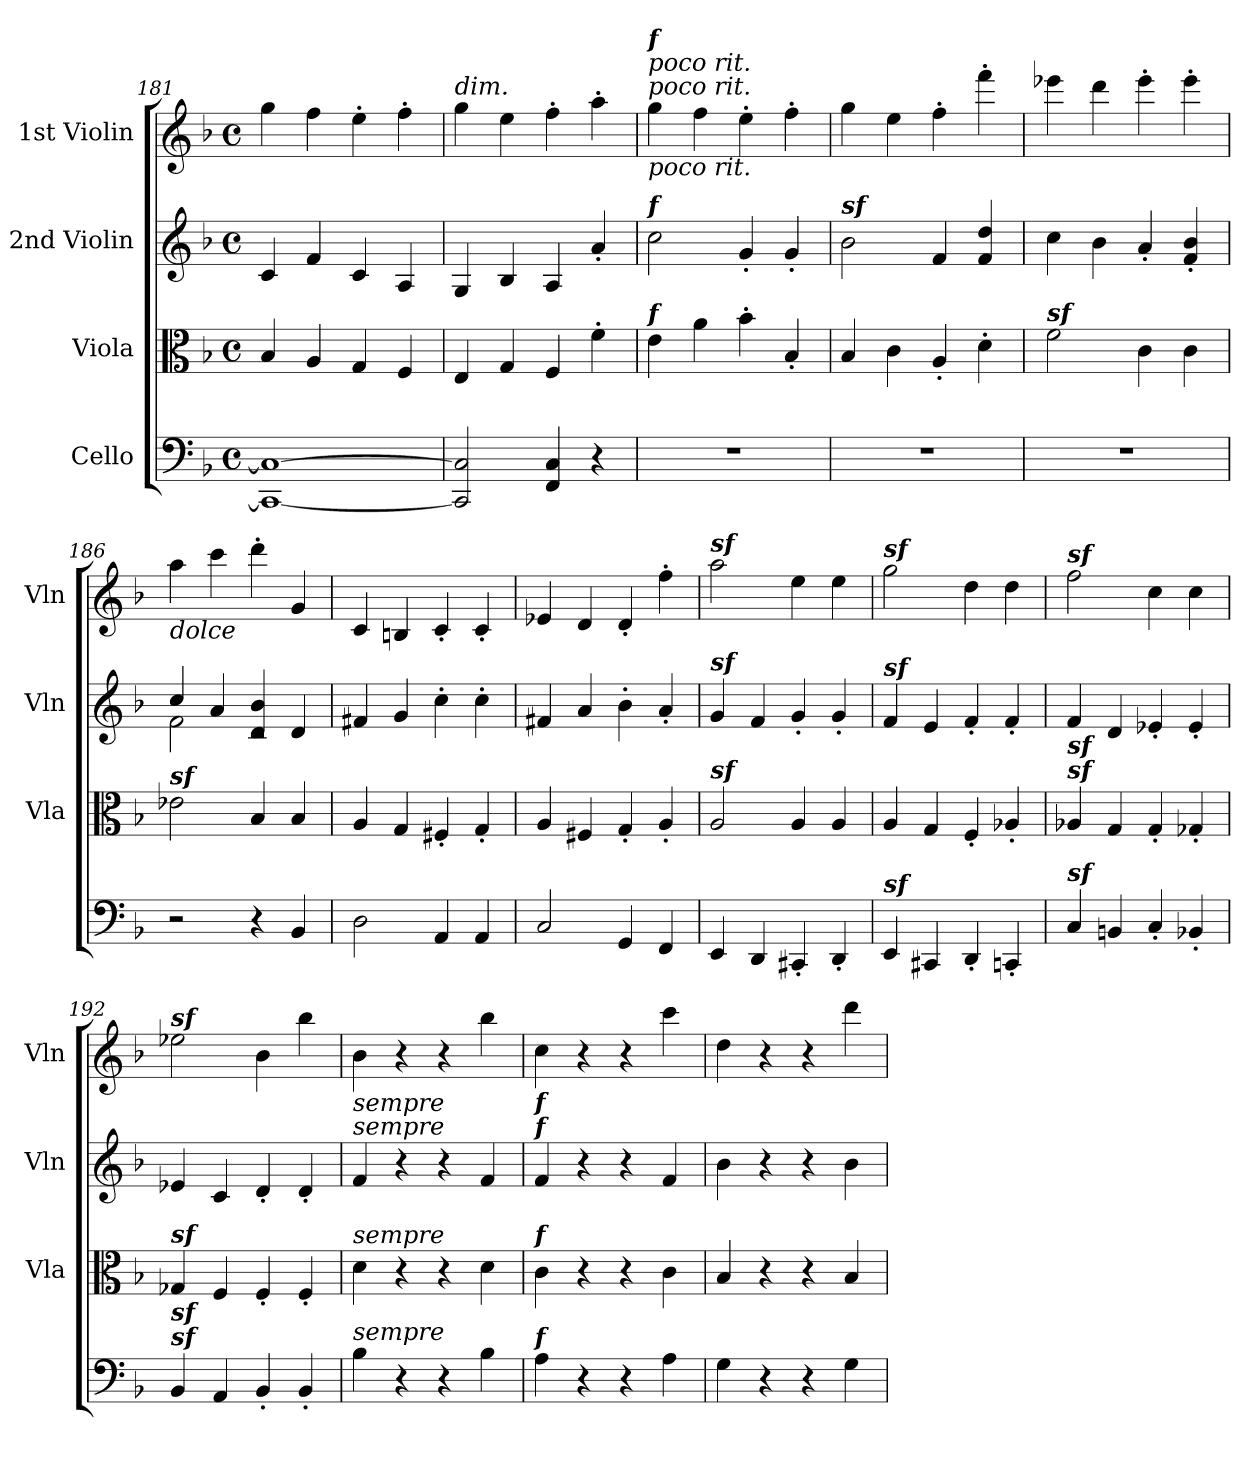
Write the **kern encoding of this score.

**kern	**kern	**kern	**kern
*part4	*part3	*part2	*part1
*staff4	*staff3	*staff2	*staff1
*I"Cello	*I"Viola	*I"2nd Violin	*I"1st Violin
*	*I'Vla	*I'Vln	*I'Vln
*clefF4	*clefC3	*clefG2	*clefG2
*k[b-]	*k[b-]	*k[b-]	*k[b-]
*F:	*F:	*F:	*F:
*M4/4	*M4/4	*M4/4	*M4/4
*met(c)	*met(c)	*met(c)	*met(c)
=181	=181	=181	=181
1CC_ 1C_	4B-/	4c/	4gg\
.	4A/	4f/	4ff\
.	4G/	4c/	4ee'\
.	4F/	4A/	4ff'\
=182	=182	=182	=182
!	!	!	!LO:TX:a:i:t=dim.
2CC/] 2C/]	4E/	4G/	4gg\
.	4G/	4B-/	4ee\
4FF/ 4C/	4F/	4A/	4ff'\
4r	4f'\	4a'/	4aa'\
=183	=183	=183	=183
!	!	!	!LO:TX:b:i:t=poco rit.
!	!	!	!LO:TX:a:i:t=poco rit.
!	!	!	!LO:TX:a:i:t=poco rit.
!	!	!	!LO:TX:a:Bi:t=f
!	!	!LO:TX:a:Bi:t=f	!
!	!LO:TX:a:Bi:t=f	!	!
1r	4e\	2cc\	4gg\
.	4a\	.	4ff\
.	4b-'\	4g'/	4ee'\
.	4B-'/	4g'/	4ff'\
=184	=184	=184	=184
!	!	!LO:TX:a:Bi:t=sf	!
1r	4B-/	2b-\	4gg\
.	4c\	.	4ee\
.	4A'/	4f/	4ff'\
.	4d'\	4f/ 4dd/	4fff'\
!!LO:LB:g=z
=185	=185	=185	=185
!	!LO:TX:a:Bi:t=sf	!	!
1r	2f\	4cc\	4eee-X\
.	.	4b-\	4ddd\
.	4c\	4a'/	4eee-'\
.	4c\	4f/' 4b-/'	4eee-'\
=186	=186	=186	=186
*	*	*^	*
!	!	!	!	!LO:TX:b:i:t=dolce
!	!LO:TX:a:Bi:t=sf	!	!	!
2r	2e-X\	4cc/	2f\	4aa\
.	.	4a/	.	4ccc\
4r	4B-/	4d/ 4b-/	2rc	4ddd'\
4BB-/	4B-/	4d/	.	4g/
*	*	*v	*v	*
=187	=187	=187	=187
2D\	4A/	4f#X/	4c/
.	4G/	4g/	4Bn/
4AA/	4F#X'/	4cc'\	4c'/
4AA/	4G'/	4cc'\	4c'/
=188	=188	=188	=188
2C/	4A/	4f#X/	4e-X/
.	4F#X/	4a/	4d/
4GG/	4G'/	4b-'\	4d'/
4FF/	4A'/	4a'/	4ff'\
!!LO:PB:g=z
=189	=189	=189	=189
!	!	!	!LO:TX:a:Bi:t=sf
!	!	!LO:TX:a:Bi:t=sf	!
!	!LO:TX:a:Bi:t=sf	!	!
4EE/	2A/	4g/	2aa\
4DD/	.	4f/	.
4CC#X'/	4A/	4g'/	4ee\
4DD'/	4A/	4g'/	4ee\
=190	=190	=190	=190
!	!	!	!LO:TX:a:Bi:t=sf
!	!	!LO:TX:a:Bi:t=sf	!
!LO:TX:a:Bi:t=sf	!	!	!
4EE/	4A/	4f/	2gg\
4CC#X/	4G/	4e/	.
4DD'/	4F'/	4f'/	4dd\
4CCn'/	4A-X'/	4f'/	4dd\
!!LO:PB:g=z
=191	=191	=191	=191
!	!	!	!LO:TX:a:Bi:t=sf
!	!LO:TX:a:Bi:t=sf	!	!
!	!LO:TX:a:Bi:t=sf	!	!
!LO:TX:a:Bi:t=sf	!	!	!
4C/	4A-X/	4f/	2ff\
4BBn/	4G/	4d/	.
4C'/	4G'/	4e-X'/	4cc\
4BB-X'/	4G-X'/	4e-'/	4cc\
=192	=192	=192	=192
!	!	!	!LO:TX:a:Bi:t=sf
!	!LO:TX:a:Bi:t=sf	!	!
!LO:TX:a:Bi:t=sf	!	!	!
!LO:TX:a:Bi:t=sf	!	!	!
4BB-/	4G-X/	4e-X/	2ee-X\
4AA/	4F/	4c/	.
4BB-'/	4F'/	4d'/	4b-\
4BB-'/	4F'/	4d'/	4bb-\
=193	=193	=193	=193
!	!	!LO:TX:a:i:t=sempre	!
!	!	!LO:TX:a:i:t=sempre	!
!	!LO:TX:a:i:t=sempre	!	!
!LO:TX:a:i:t=sempre	!	!	!
4B-\	4d\	4f/	4b-\
4r	4r	4r	4r
4r	4r	4r	4r
4B-\	4d\	4f/	4bb-\
=194	=194	=194	=194
!	!	!LO:TX:a:Bi:t=f	!
!	!	!LO:TX:a:Bi:t=f	!
!	!LO:TX:a:Bi:t=f	!	!
!LO:TX:a:Bi:t=f	!	!	!
4A\	4c\	4f/	4cc\
4r	4r	4r	4r
4r	4r	4r	4r
4A\	4c\	4f/	4ccc\
=195	=195	=195	=195
4G\	4B-/	4b-\	4dd\
4r	4r	4r	4r
4r	4r	4r	4r
4G\	4B-/	4b-\	4ddd\
=	=	=	=
*-	*-	*-	*-
